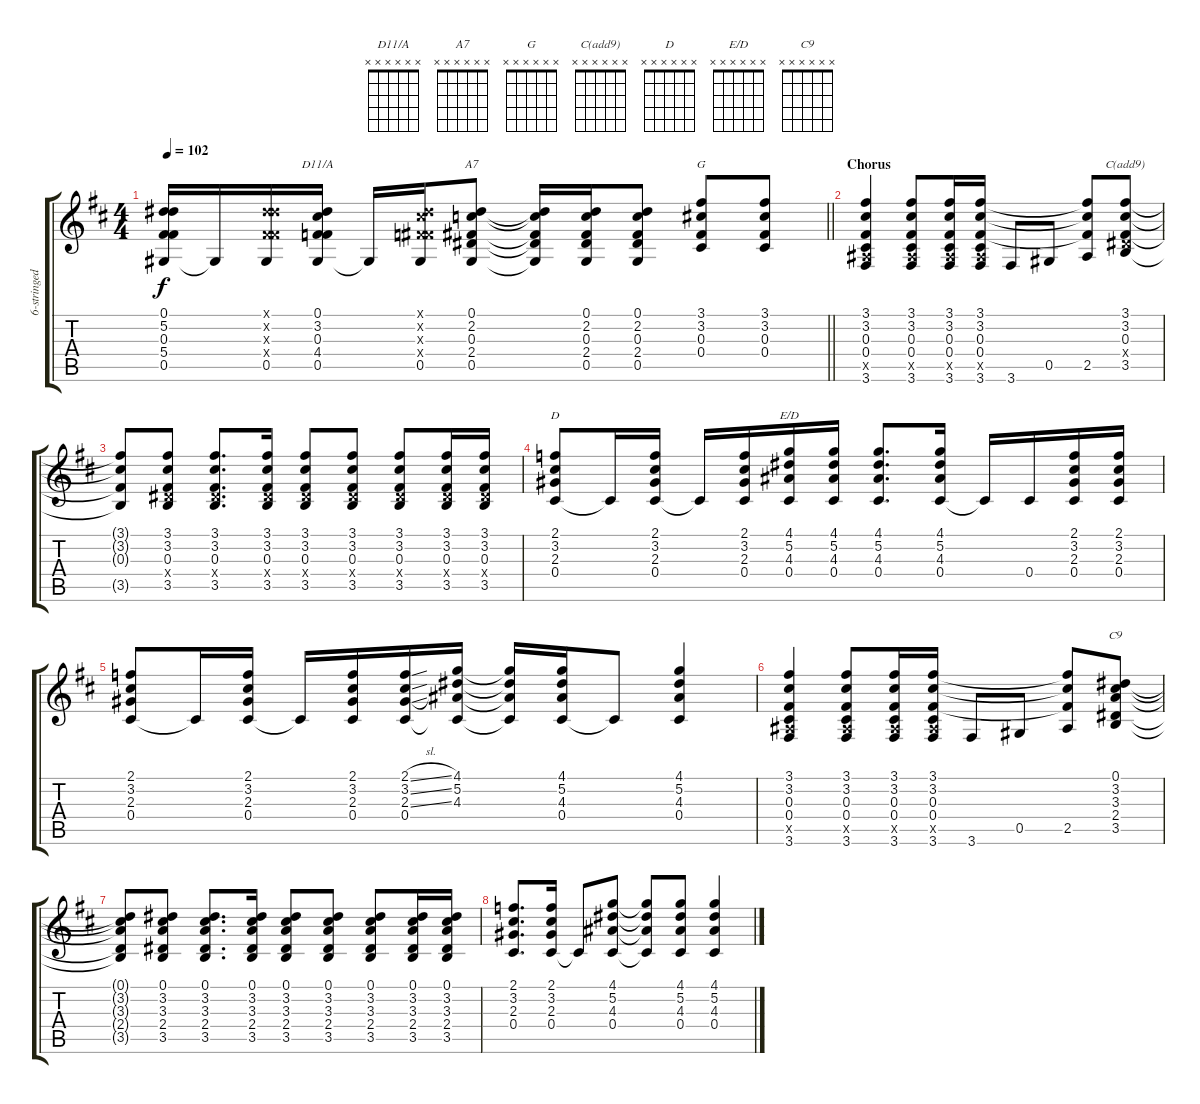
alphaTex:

\track ("6-stringed Acoustic" "6-stringed") {instrument acousticguitarsteel}
\staff {score tabs}
\tuning (Eb4 Bb3 Gb3 Db3 Ab2 Eb2) {hide}
\chord ("D11/A" x x x x x x)
\chord ("A7" x x x x x x)
\chord ("G" x x x x x x)
\chord ("C(add9)" x x x x x x)
\chord ("D" x x x x x x)
\chord ("E/D" x x x x x x)
\chord ("C9" x x x x x x)
\ts (4 4)
\tempo 102
\clef g2
\barLineRight lightlight
\ks d
(0.1 5.2 0.3 5.4 0.5).16{dy f} 0.5{t}.16 (0.1{x} 5.2{x} 0.3{x} 5.4{x} 0.5).16 (0.1 3.2 0.3 4.4 0.5).16{ch "D11/A"} 0.5{t}.16 (0.1{x} 3.2{x} 0.3{x} 4.4{x} 0.5).16 (0.1 2.2 0.3 2.4 0.5).8{ch "A7"} (0.1{t} 2.2{t} 0.3{t} 2.4{t} 0.5{t}).16 (0.1 2.2 0.3 2.4 0.5).16 (0.1 2.2 0.3 2.4 0.5).8 (3.1 3.2 0.3 0.4).8{ch "G"} (3.1 3.2 0.3 0.4).8 |
\section ("" "Chorus")
(3.1 3.2 0.3 0.4 2.5{x} 3.6).4 (3.1 3.2 0.3 0.4 2.5{x} 3.6).8 (3.1 3.2 0.3 0.4 2.5{x} 3.6).16 (3.1 3.2 0.3 0.4 2.5{x} 3.6).16 3.6.8 0.5.8 (3.1{t} 3.2{t} 0.3{t} 2.5).8 (3.1 3.2 0.3 2.4{x} 3.5).8{ch "C(add9)"} |
(3.1{t} 3.2{t} 0.3{t} 3.5{t}).8 (3.1 3.2 0.3 2.4{x} 3.5).8 (3.1 3.2 0.3 2.4{x} 3.5).8{d} (3.1 3.2 0.3 2.4{x} 3.5).16 (3.1 3.2 0.3 2.4{x} 3.5).8 (3.1 3.2 0.3 2.4{x} 3.5).8 (3.1 3.2 0.3 2.4{x} 3.5).8 (3.1 3.2 0.3 2.4{x} 3.5).16 (3.1 3.2 0.3 2.4{x} 3.5).16 |
(2.1 3.2 2.3 0.4).8{ch "D"} 0.4{t}.16 (2.1 3.2 2.3 0.4).16 0.4{t}.16 (2.1 3.2 2.3 0.4).16 (4.1 5.2 4.3 0.4).16{ch "E/D"} (4.1 5.2 4.3 0.4).16 (4.1 5.2 4.3 0.4).8{d} (4.1 5.2 4.3 0.4).16 0.4{t}.16 0.4.16 (2.1 3.2 2.3 0.4).16 (2.1 3.2 2.3 0.4).16 |
(2.1 3.2 2.3 0.4).8 0.4{t}.16 (2.1 3.2 2.3 0.4).16 0.4{t}.16 (2.1 3.2 2.3 0.4).16 (2.1{sl} 3.2{sl} 2.3{sl} 0.4).16 (4.1 5.2 4.3 0.4{t}).16 (4.1{t} 5.2{t} 4.3{t} 0.4{t}).16 (4.1 5.2 4.3 0.4).16 0.4{t}.8 (4.1 5.2 4.3 0.4).4 |
(3.1 3.2 0.3 0.4 2.5{x} 3.6).4 (3.1 3.2 0.3 0.4 2.5{x} 3.6).8 (3.1 3.2 0.3 0.4 2.5{x} 3.6).16 (3.1 3.2 0.3 0.4 2.5{x} 3.6).16 3.6.8 0.5.8 (3.1{t} 3.2{t} 0.3{t} 2.5).8 (0.1 3.2 3.3 2.4 3.5).8{ch "C9"} |
(0.1{t} 3.2{t} 3.3{t} 2.4{t} 3.5{t}).8 (0.1 3.2 3.3 2.4 3.5).8 (0.1 3.2 3.3 2.4 3.5).8{d} (0.1 3.2 3.3 2.4 3.5).16 (0.1 3.2 3.3 2.4 3.5).8 (0.1 3.2 3.3 2.4 3.5).8 (0.1 3.2 3.3 2.4 3.5).8 (0.1 3.2 3.3 2.4 3.5).16 (0.1 3.2 3.3 2.4 3.5).16 |
(2.1 3.2 2.3 0.4).8{d} (2.1 3.2 2.3 0.4).16 0.4{t}.8 (4.1 5.2 4.3 0.4).8 (4.1{t} 5.2{t} 4.3{t} 0.4{t}).8 (4.1 5.2 4.3 0.4).8 (4.1 5.2 4.3 0.4).4
